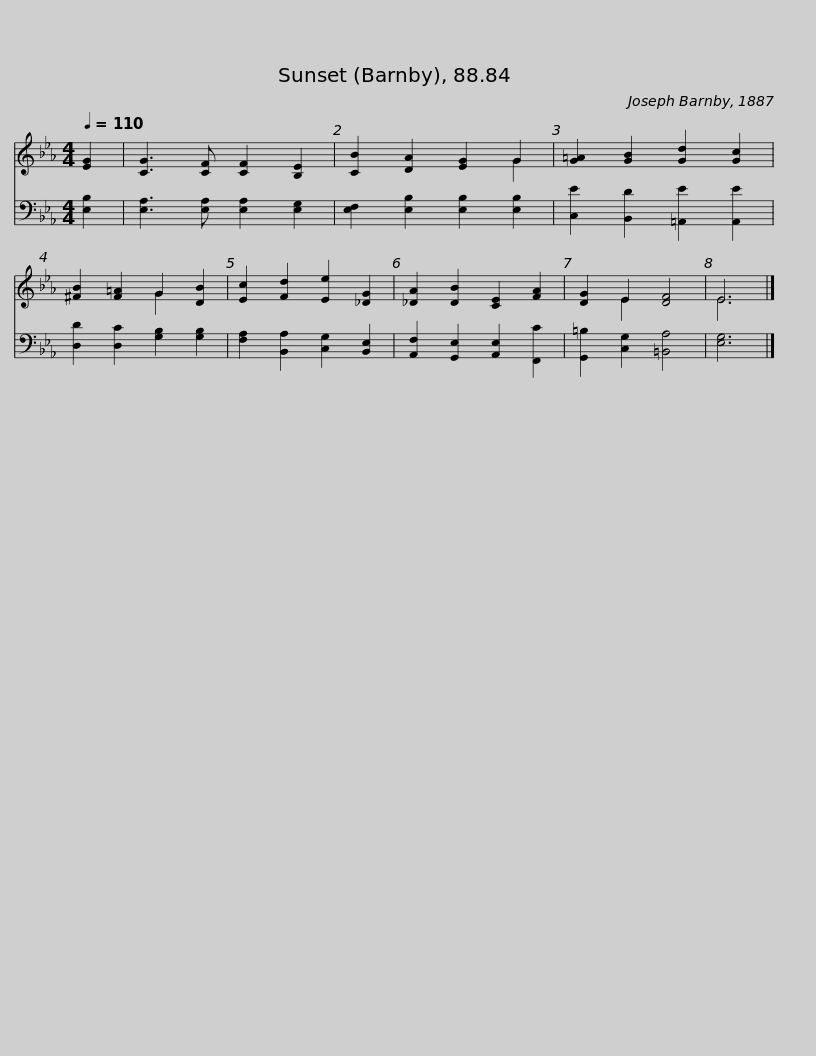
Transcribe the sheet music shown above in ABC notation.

X:1
%%score ( 1 2 ) 3
L:1/8
Q:1/4=110
M:4/4
I:linebreak $
K:Eb
V:1 treble
V:2 treble
V:3 bass
V:1
 [EG]2 | [CG]3 [CF] [CF]2 [B,E]2 | [CB]2 [DA]2 [EG]2 G2 | [G=A]2 [GB]2 [Gd]2 [Gc]2 | [^FB]2 [F=A]2 G2 [DB]2 | %5
 [Ec]2 [Fd]2 [Ee]2 [_DG]2 | [_DA]2 [DB]2 [CE]2 [FA]2 | [DG]2 E2 [DF]4 | E6 |] %9
V:2
 x2 | x8 | x6 G2 | x8 | x4 G2 x2 | %5
 x8 | x8 | x2 E2 x4 | E6 |] %9
V:3
 [E,B,]2 | [E,A,]3 [E,A,] [E,A,]2 [E,G,]2 | [E,F,]2 [E,B,]2 [E,B,]2 [E,B,]2 | [C,E]2 [B,,D]2 [=A,,E]2 [A,,E]2 | [D,D]2 [D,C]2 [G,B,]2 [G,B,]2 | %5
 [F,A,]2 [B,,A,]2 [C,G,]2 [B,,E,]2 | [A,,F,]2 [G,,E,]2 [A,,E,]2 [F,,C]2 | [G,,=B,]2 [C,G,]2 [=B,,A,]4 | [E,G,]6 |] %9
